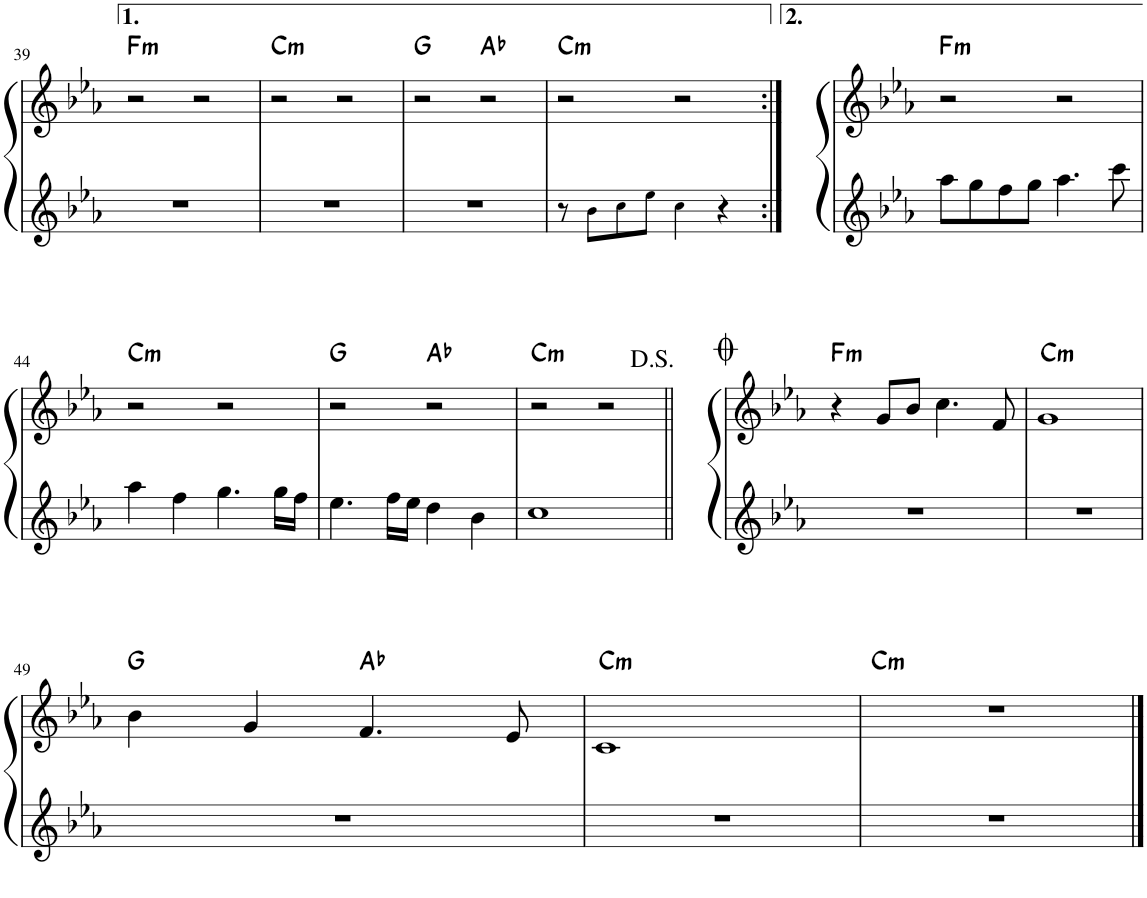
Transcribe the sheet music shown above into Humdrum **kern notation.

**kern	**kern	**harte
*part1	*part1	*part1
*staff2	*staff1	*
*I"Piano	*	*
*I'Pno.	*	*
!!LO:PB:g=z
*clefG2	*clefG2	*
*k[b-e-a-]	*k[b-e-a-]	*
*M4/4	*M4/4	*
=39	=39	=39
!	!	!LO:H:kt=m
1r	2r	F:min
.	2r	.
=40	=40	=40
!	!	!LO:H:kt=m
1r	2r	C:min
.	2r	.
=41	=41	=41
1r	2r	G:maj
.	2r	Ab:maj
=42	=42	=42
!	!	!LO:H:kt=m
8r	2r	C:min
8b-!\L	.	.
8cc!\	.	.
8ee-!\J	.	.
4cc!\	2r	.
4r	.	.
=43:|!	=43:|!	=43:|!
!	!	!LO:H:kt=m
8aa-\L	2r	F:min
8gg\	.	.
8ff\	.	.
8gg\J	.	.
4.aa-\	2r	.
8ccc\	.	.
!!LO:LB:g=z
=44	=44	=44
!	!	!LO:H:kt=m
4aa-\	2r	C:min
4ff\	.	.
4.gg\	2r	.
16gg\LL	.	.
16ff\JJ	.	.
=45	=45	=45
4.ee-\	2r	G:maj
16ff\LL	.	.
16ee-\JJ	.	.
4dd\	2r	Ab:maj
4b-\	.	.
=46	=46	=46
!	!	!LO:H:kt=m
1cc	2r	C:min
.	2r	.
=47||	=47||	=47||
!	!	!LO:H:kt=m
1r	4r	F:min
.	8g/L	.
.	8b-/J	.
.	4.cc\	.
.	8f/	.
=48	=48	=48
!	!	!LO:H:kt=m
1r	1g	C:min
!!LO:LB:g=z
=49	=49	=49
1r	4b-\	G:maj
.	4g/	.
.	4.f/	Ab:maj
.	8e-/	.
=50	=50	=50
!	!	!LO:H:kt=m
1r	1c	C:min
=51	=51	=51
!	!	!LO:H:kt=m
1r	1r	C:min
==	==	==
*-	*-	*-
